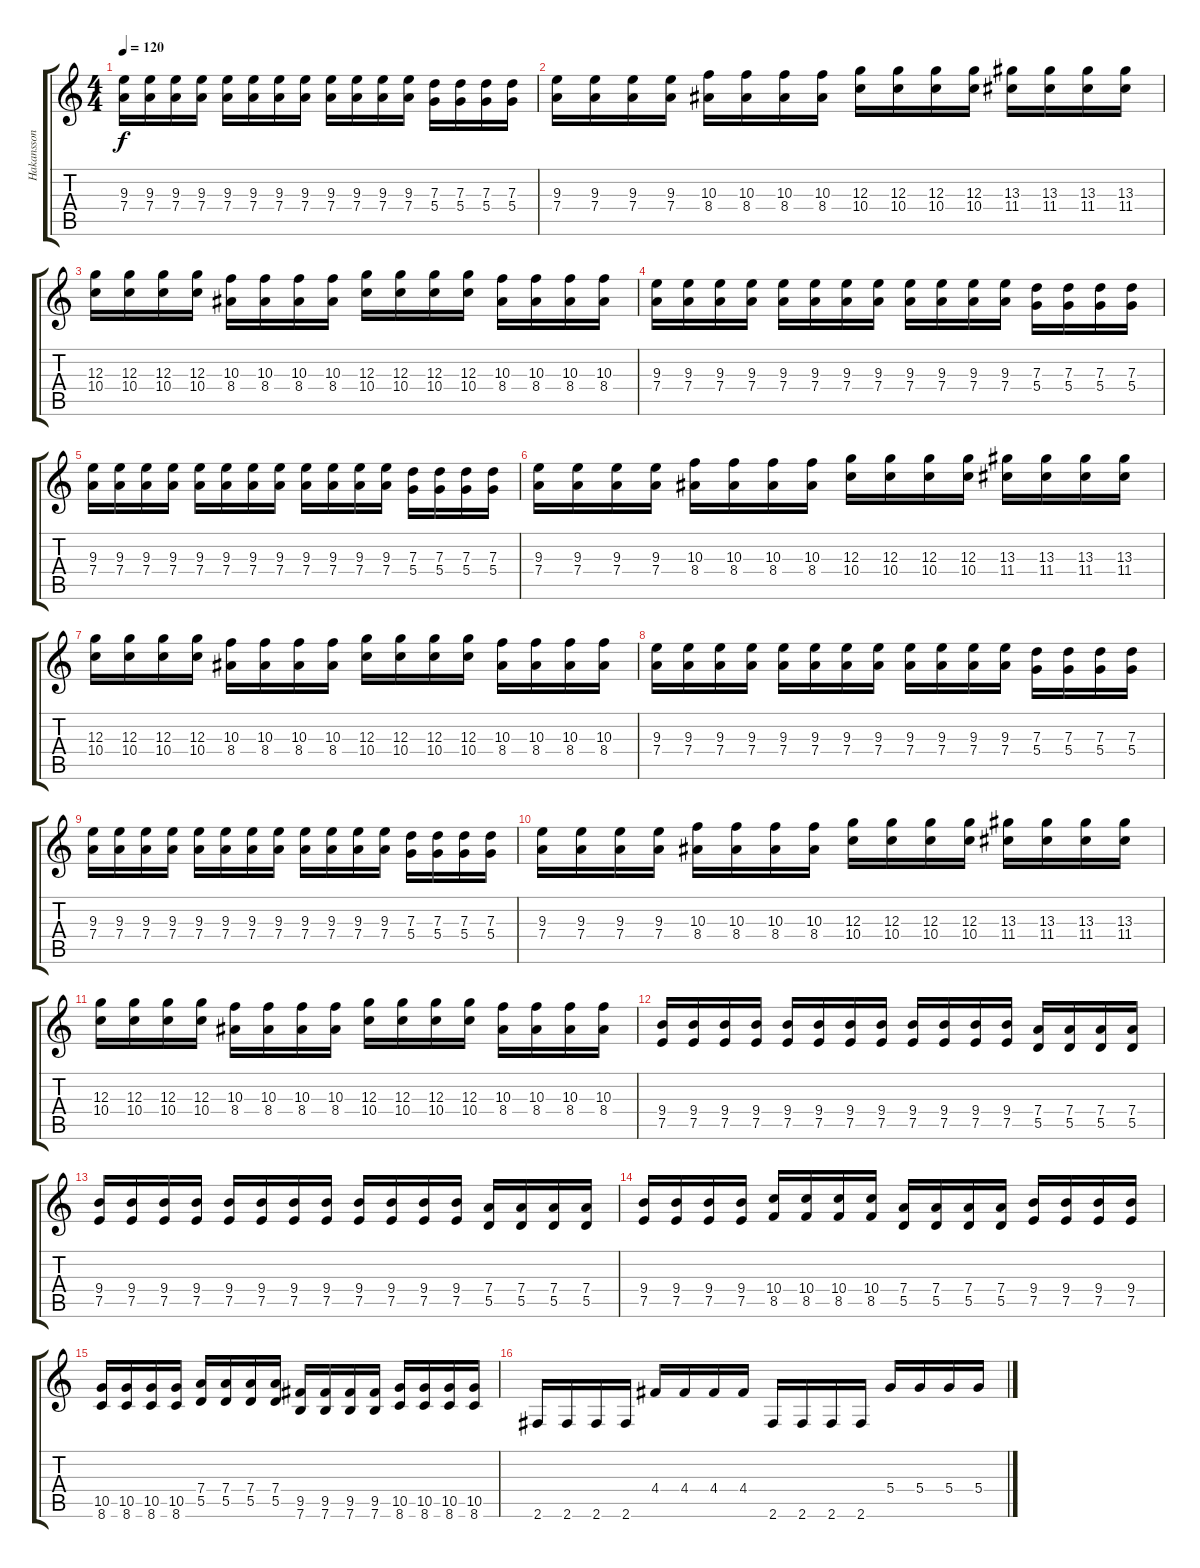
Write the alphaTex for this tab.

\track ("Hakansson" "Hakansson") {instrument distortionguitar}
\staff {score tabs}
\tuning (E4 B3 G3 D3 A2 E2) {hide}
\ts (4 4)
\tempo 120
\clef g2
\ks c
(9.3 7.4).16{dy f} (9.3 7.4).16 (9.3 7.4).16 (9.3 7.4).16 (9.3 7.4).16 (9.3 7.4).16 (9.3 7.4).16 (9.3 7.4).16 (9.3 7.4).16 (9.3 7.4).16 (9.3 7.4).16 (9.3 7.4).16 (7.3 5.4).16 (7.3 5.4).16 (7.3 5.4).16 (7.3 5.4).16 |
(9.3 7.4).16 (9.3 7.4).16 (9.3 7.4).16 (9.3 7.4).16 (10.3 8.4).16 (10.3 8.4).16 (10.3 8.4).16 (10.3 8.4).16 (12.3 10.4).16 (12.3 10.4).16 (12.3 10.4).16 (12.3 10.4).16 (13.3 11.4).16 (13.3 11.4).16 (13.3 11.4).16 (13.3 11.4).16 |
(12.3 10.4).16 (12.3 10.4).16 (12.3 10.4).16 (12.3 10.4).16 (10.3 8.4).16 (10.3 8.4).16 (10.3 8.4).16 (10.3 8.4).16 (12.3 10.4).16 (12.3 10.4).16 (12.3 10.4).16 (12.3 10.4).16 (10.3 8.4).16 (10.3 8.4).16 (10.3 8.4).16 (10.3 8.4).16 |
(9.3 7.4).16 (9.3 7.4).16 (9.3 7.4).16 (9.3 7.4).16 (9.3 7.4).16 (9.3 7.4).16 (9.3 7.4).16 (9.3 7.4).16 (9.3 7.4).16 (9.3 7.4).16 (9.3 7.4).16 (9.3 7.4).16 (7.3 5.4).16 (7.3 5.4).16 (7.3 5.4).16 (7.3 5.4).16 |
(9.3 7.4).16 (9.3 7.4).16 (9.3 7.4).16 (9.3 7.4).16 (9.3 7.4).16 (9.3 7.4).16 (9.3 7.4).16 (9.3 7.4).16 (9.3 7.4).16 (9.3 7.4).16 (9.3 7.4).16 (9.3 7.4).16 (7.3 5.4).16 (7.3 5.4).16 (7.3 5.4).16 (7.3 5.4).16 |
(9.3 7.4).16 (9.3 7.4).16 (9.3 7.4).16 (9.3 7.4).16 (10.3 8.4).16 (10.3 8.4).16 (10.3 8.4).16 (10.3 8.4).16 (12.3 10.4).16 (12.3 10.4).16 (12.3 10.4).16 (12.3 10.4).16 (13.3 11.4).16 (13.3 11.4).16 (13.3 11.4).16 (13.3 11.4).16 |
(12.3 10.4).16 (12.3 10.4).16 (12.3 10.4).16 (12.3 10.4).16 (10.3 8.4).16 (10.3 8.4).16 (10.3 8.4).16 (10.3 8.4).16 (12.3 10.4).16 (12.3 10.4).16 (12.3 10.4).16 (12.3 10.4).16 (10.3 8.4).16 (10.3 8.4).16 (10.3 8.4).16 (10.3 8.4).16 |
(9.3 7.4).16 (9.3 7.4).16 (9.3 7.4).16 (9.3 7.4).16 (9.3 7.4).16 (9.3 7.4).16 (9.3 7.4).16 (9.3 7.4).16 (9.3 7.4).16 (9.3 7.4).16 (9.3 7.4).16 (9.3 7.4).16 (7.3 5.4).16 (7.3 5.4).16 (7.3 5.4).16 (7.3 5.4).16 |
(9.3 7.4).16 (9.3 7.4).16 (9.3 7.4).16 (9.3 7.4).16 (9.3 7.4).16 (9.3 7.4).16 (9.3 7.4).16 (9.3 7.4).16 (9.3 7.4).16 (9.3 7.4).16 (9.3 7.4).16 (9.3 7.4).16 (7.3 5.4).16 (7.3 5.4).16 (7.3 5.4).16 (7.3 5.4).16 |
(9.3 7.4).16 (9.3 7.4).16 (9.3 7.4).16 (9.3 7.4).16 (10.3 8.4).16 (10.3 8.4).16 (10.3 8.4).16 (10.3 8.4).16 (12.3 10.4).16 (12.3 10.4).16 (12.3 10.4).16 (12.3 10.4).16 (13.3 11.4).16 (13.3 11.4).16 (13.3 11.4).16 (13.3 11.4).16 |
(12.3 10.4).16 (12.3 10.4).16 (12.3 10.4).16 (12.3 10.4).16 (10.3 8.4).16 (10.3 8.4).16 (10.3 8.4).16 (10.3 8.4).16 (12.3 10.4).16 (12.3 10.4).16 (12.3 10.4).16 (12.3 10.4).16 (10.3 8.4).16 (10.3 8.4).16 (10.3 8.4).16 (10.3 8.4).16 |
(9.4 7.5).16 (9.4 7.5).16 (9.4 7.5).16 (9.4 7.5).16 (9.4 7.5).16 (9.4 7.5).16 (9.4 7.5).16 (9.4 7.5).16 (9.4 7.5).16 (9.4 7.5).16 (9.4 7.5).16 (9.4 7.5).16 (7.4 5.5).16 (7.4 5.5).16 (7.4 5.5).16 (7.4 5.5).16 |
(9.4 7.5).16 (9.4 7.5).16 (9.4 7.5).16 (9.4 7.5).16 (9.4 7.5).16 (9.4 7.5).16 (9.4 7.5).16 (9.4 7.5).16 (9.4 7.5).16 (9.4 7.5).16 (9.4 7.5).16 (9.4 7.5).16 (7.4 5.5).16 (7.4 5.5).16 (7.4 5.5).16 (7.4 5.5).16 |
(9.4 7.5).16 (9.4 7.5).16 (9.4 7.5).16 (9.4 7.5).16 (10.4 8.5).16 (10.4 8.5).16 (10.4 8.5).16 (10.4 8.5).16 (7.4 5.5).16 (7.4 5.5).16 (7.4 5.5).16 (7.4 5.5).16 (9.4 7.5).16 (9.4 7.5).16 (9.4 7.5).16 (9.4 7.5).16 |
(10.5 8.6).16 (10.5 8.6).16 (10.5 8.6).16 (10.5 8.6).16 (7.4 5.5).16 (7.4 5.5).16 (7.4 5.5).16 (7.4 5.5).16 (9.5 7.6).16 (9.5 7.6).16 (9.5 7.6).16 (9.5 7.6).16 (10.5 8.6).16 (10.5 8.6).16 (10.5 8.6).16 (10.5 8.6).16 |
2.6.16 2.6.16 2.6.16 2.6.16 4.4.16 4.4.16 4.4.16 4.4.16 2.6.16 2.6.16 2.6.16 2.6.16 5.4.16 5.4.16 5.4.16 5.4.16
